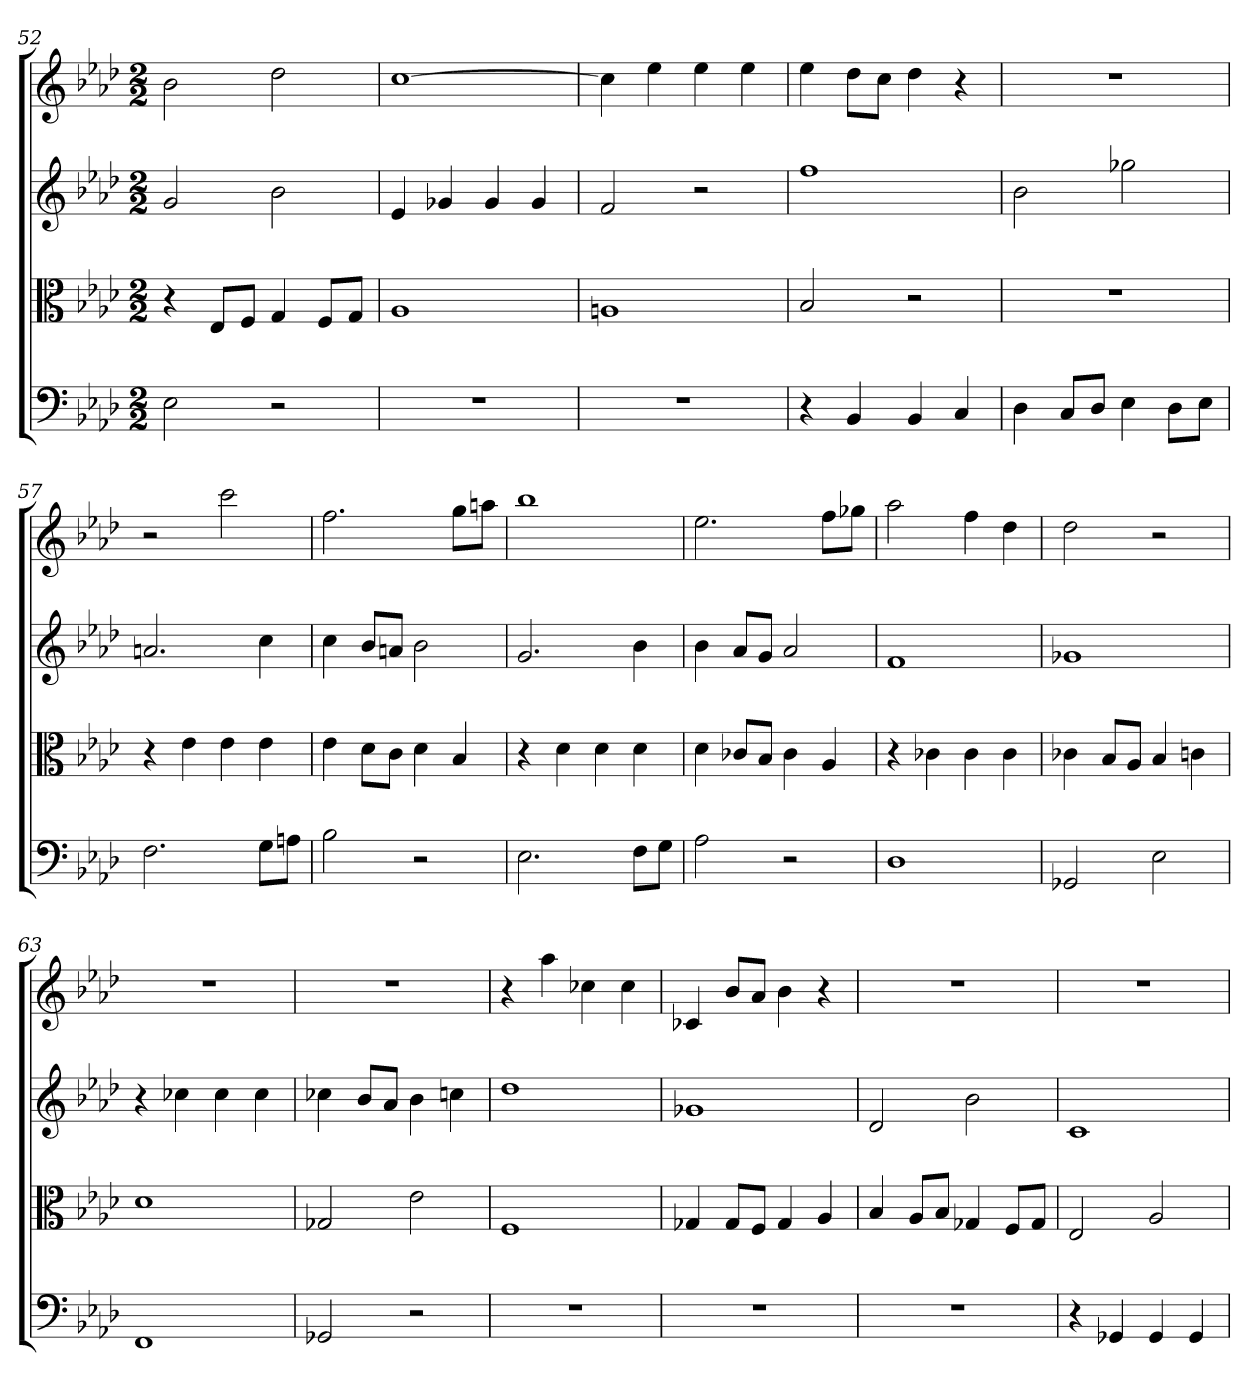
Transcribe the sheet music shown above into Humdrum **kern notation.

**kern	**kern	**kern	**kern
*part4	*part3	*part2	*part1
*staff4	*staff3	*staff2	*staff1
*clefF4	*clefC3	*	*
*k[b-e-a-d-]	*k[b-e-a-d-]	*k[b-e-a-d-]	*k[b-e-a-d-]
*f:	*f:	*f:	*f:
*M2/2	*M2/2	*M2/2	*M2/2
=52	=52	=52	=52
2E-	4r	2g	2b-
.	8E-/L	.	.
.	8F/J	.	.
2r	4G	2b-	2dd-
.	8F/L	.	.
.	8G/J	.	.
=53	=53	=53	=53
1r	1A-	4e-	[1cc
.	.	4g-X	.
.	.	4g-	.
.	.	4g-	.
=54	=54	=54	=54
1r	1An	2f	4cc]
.	.	.	4ee-
.	.	2r	4ee-
.	.	.	4ee-
=55	=55	=55	=55
4r	2B-	1ff	4ee-
4BB-	.	.	8dd-L
.	.	.	8ccJ
4BB-	2r	.	4dd-
4C	.	.	4r
=56	=56	=56	=56
4D-	1r	2b-	1r
8C/L	.	.	.
8D-/J	.	.	.
4E-	.	2gg-X	.
8D-\L	.	.	.
8E-\J	.	.	.
=57	=57	=57	=57
2.F	4r	2.an	2r
.	4e-	.	.
.	4e-	.	2ccc
8G\L	4e-	4cc	.
8An\J	.	.	.
=58	=58	=58	=58
2B-	4e-	4cc	2.ff
.	8d-\L	8b-L	.
.	8c\J	8anJ	.
2r	4d-	2b-	.
.	4B-	.	8ggL
.	.	.	8aanJ
=59	=59	=59	=59
2.E-	4r	2.g	1bb-
.	4d-	.	.
.	4d-	.	.
8F\L	4d-	4b-	.
8G\J	.	.	.
=60	=60	=60	=60
2A-	4d-	4b-	2.ee-
.	8c-X/L	8a-L	.
.	8B-/J	8gJ	.
2r	4c-	2a-	.
.	4A-	.	8ffL
.	.	.	8gg-XJ
=61	=61	=61	=61
1D-	4r	1f	2aa-
.	4c-X	.	.
.	4c-	.	4ff
.	4c-	.	4dd-
=62	=62	=62	=62
2GG-X	4c-X	1g-X	2dd-
.	8B-/L	.	.
.	8A-/J	.	.
2E-	4B-	.	2r
.	4cn	.	.
=63	=63	=63	=63
1FF	1d-	4r	1r
.	.	4cc-X	.
.	.	4cc-	.
.	.	4cc-	.
=64	=64	=64	=64
2GG-X	2G-X	4cc-X	1r
.	.	8b-L	.
.	.	8a-J	.
2r	2e-	4b-	.
.	.	4ccn	.
=65	=65	=65	=65
1r	1F	1dd-	4r
.	.	.	4aa-
.	.	.	4cc-X
.	.	.	4cc-
=66	=66	=66	=66
1r	4G-X	1g-X	4c-X
.	8G-/L	.	8b-L
.	8F/J	.	8a-J
.	4G-	.	4b-
.	4A-	.	4r
=67	=67	=67	=67
1r	4B-	2d-	1r
.	8A-/L	.	.
.	8B-/J	.	.
.	4G-X	2b-	.
.	8F/L	.	.
.	8G-/J	.	.
=68	=68	=68	=68
4r	2E-	1c	1r
4GG-X	.	.	.
4GG-	2A-	.	.
4GG-	.	.	.
=	=	=	=
*-	*-	*-	*-
